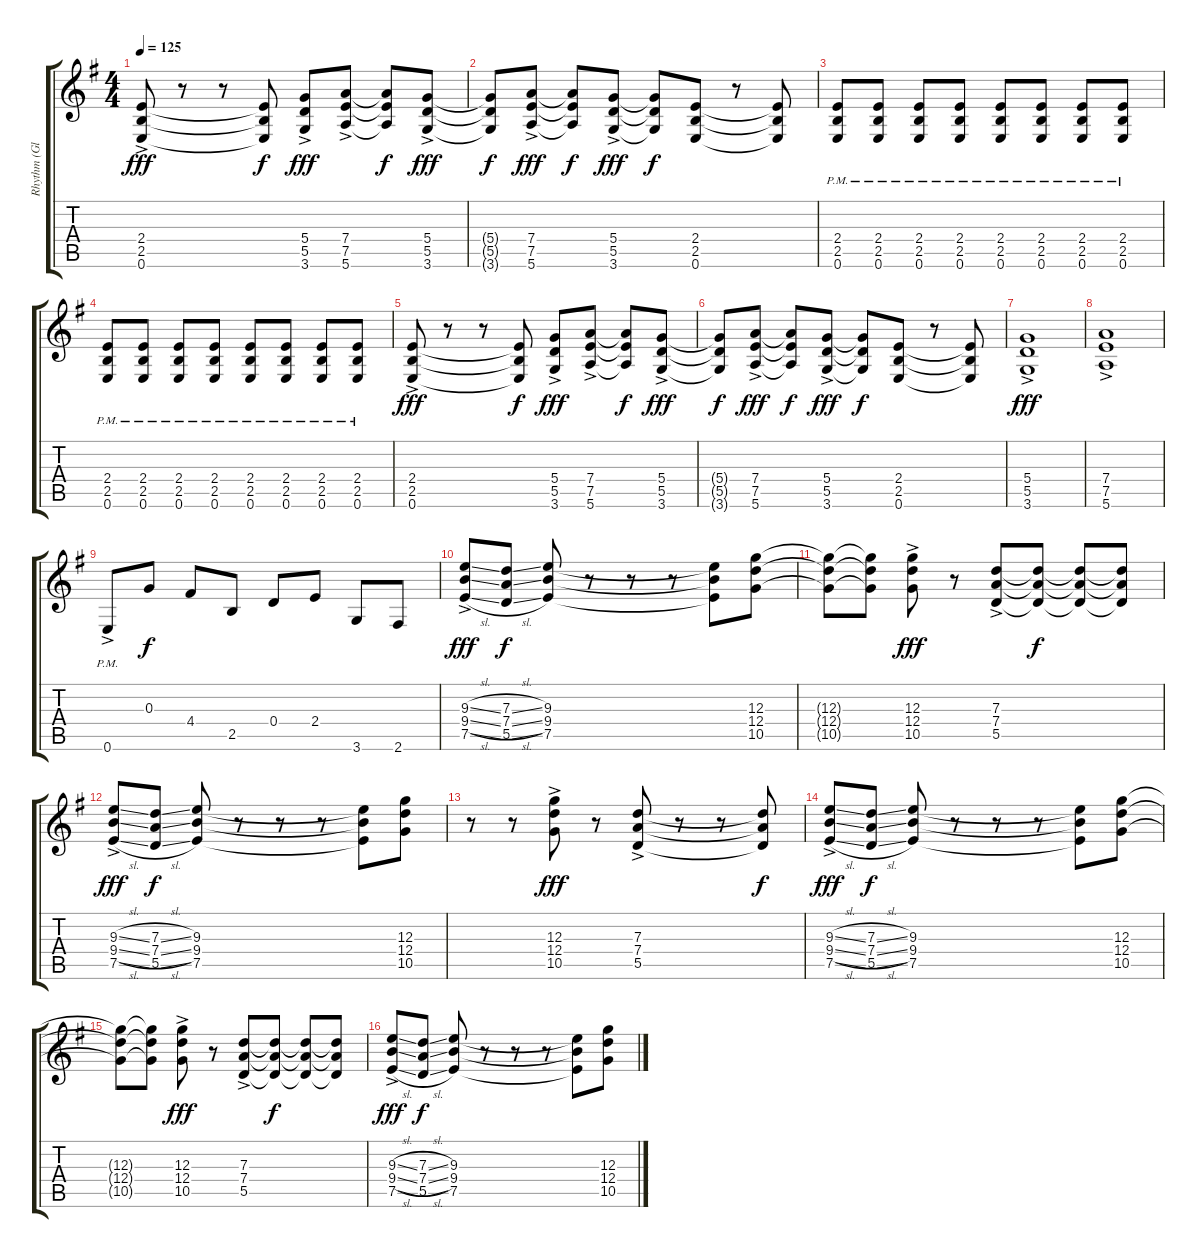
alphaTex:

\track ("Rhythm (Glenn Tipton)" "Rhythm (Gl") {instrument distortionguitar}
\staff {score tabs}
\tuning (E4 B3 G3 D3 A2 E2) {hide}
\ts (4 4)
\tempo 125
\clef g2
\ks g
(2.4{ac} 2.5{ac} 0.6{ac}).8{dy fff} r.8 r.8 (2.4{t} 2.5{t} 0.6{t}).8{dy f} (5.4{ac} 5.5{ac} 3.6{ac}).8{dy fff} (7.4{ac} 7.5{ac} 5.6{ac}).8 (7.4{t} 7.5{t} 5.6{t}).8{dy f} (5.4{ac} 5.5{ac} 3.6{ac}).8{dy fff} |
(5.4{t} 5.5{t} 3.6{t}).8{dy f} (7.4{ac} 7.5{ac} 5.6{ac}).8{dy fff} (7.4{t} 7.5{t} 5.6{t}).8{dy f} (5.4{ac} 5.5{ac} 3.6{ac}).8{dy fff} (5.4{t} 5.5{t} 3.6{t}).8{dy f} (2.4 2.5 0.6).8 r.8 (2.4{t} 2.5{t} 0.6{t}).8 |
(2.4{pm} 2.5{pm} 0.6{pm}).8 (2.4{pm} 2.5{pm} 0.6{pm}).8 (2.4{pm} 2.5{pm} 0.6{pm}).8 (2.4{pm} 2.5{pm} 0.6{pm}).8 (2.4{pm} 2.5{pm} 0.6{pm}).8 (2.4{pm} 2.5{pm} 0.6{pm}).8 (2.4{pm} 2.5{pm} 0.6{pm}).8 (2.4{pm} 2.5{pm} 0.6{pm}).8 |
(2.4{pm} 2.5{pm} 0.6{pm}).8 (2.4{pm} 2.5{pm} 0.6{pm}).8 (2.4{pm} 2.5{pm} 0.6{pm}).8 (2.4{pm} 2.5{pm} 0.6{pm}).8 (2.4{pm} 2.5{pm} 0.6{pm}).8 (2.4{pm} 2.5{pm} 0.6{pm}).8 (2.4{pm} 2.5{pm} 0.6{pm}).8 (2.4{pm} 2.5{pm} 0.6{pm}).8 |
(2.4{ac} 2.5{ac} 0.6{ac}).8{dy fff} r.8 r.8 (2.4{t} 2.5{t} 0.6{t}).8{dy f} (5.4{ac} 5.5{ac} 3.6{ac}).8{dy fff} (7.4{ac} 7.5{ac} 5.6{ac}).8 (7.4{t} 7.5{t} 5.6{t}).8{dy f} (5.4{ac} 5.5{ac} 3.6{ac}).8{dy fff} |
(5.4{t} 5.5{t} 3.6{t}).8{dy f} (7.4{ac} 7.5{ac} 5.6{ac}).8{dy fff} (7.4{t} 7.5{t} 5.6{t}).8{dy f} (5.4{ac} 5.5{ac} 3.6{ac}).8{dy fff} (5.4{t} 5.5{t} 3.6{t}).8{dy f} (2.4 2.5 0.6).8 r.8 (2.4{t} 2.5{t} 0.6{t}).8 |
(5.4{ac} 5.5{ac} 3.6{ac}).1{dy fff} |
(7.4{ac} 7.5{ac} 5.6{ac}).1 |
0.6{ac pm}.8 0.3.8{dy f} 4.4.8 2.5.8 0.4.8 2.4.8 3.6.8 2.6.8 |
(9.3{sl ac} 9.4{sl ac} 7.5{sl ac}).8{dy fff} (7.3{sl} 7.4{sl} 5.5{sl}).8{dy f} (9.3 9.4 7.5).8 r.8 r.8 r.8 (9.3{t} 9.4{t} 7.5{t}).8 (12.3 12.4 10.5).8 |
(12.3{t} 12.4{t} 10.5{t}).8 (12.3{t} 12.4{t} 10.5{t}).8 (12.3{ac} 12.4{ac} 10.5{ac}).8{dy fff} r.8 (7.3{ac} 7.4{ac} 5.5{ac}).8 (7.3{t} 7.4{t} 5.5{t}).8{dy f} (7.3{t} 7.4{t} 5.5{t}).8 (7.3{t} 7.4{t} 5.5{t}).8 |
(9.3{sl ac} 9.4{sl ac} 7.5{sl ac}).8{dy fff} (7.3{sl} 7.4{sl} 5.5{sl}).8{dy f} (9.3 9.4 7.5).8 r.8 r.8 r.8 (9.3{t} 9.4{t} 7.5{t}).8 (12.3 12.4 10.5).8 |
r.8 r.8 (12.3 12.4{ac} 10.5).8{dy fff} r.8 (7.3{ac} 7.4{ac} 5.5{ac}).8 r.8 r.8 (7.3{t} 7.4{t} 5.5{t}).8{dy f} |
(9.3{sl ac} 9.4{sl ac} 7.5{sl ac}).8{dy fff} (7.3{sl} 7.4{sl} 5.5{sl}).8{dy f} (9.3 9.4 7.5).8 r.8 r.8 r.8 (9.3{t} 9.4{t} 7.5{t}).8 (12.3 12.4 10.5).8 |
(12.3{t} 12.4{t} 10.5{t}).8 (12.3{t} 12.4{t} 10.5{t}).8 (12.3{ac} 12.4{ac} 10.5{ac}).8{dy fff} r.8 (7.3{ac} 7.4{ac} 5.5{ac}).8 (7.3{t} 7.4{t} 5.5{t}).8{dy f} (7.3{t} 7.4{t} 5.5{t}).8 (7.3{t} 7.4{t} 5.5{t}).8 |
(9.3{sl ac} 9.4{sl ac} 7.5{sl ac}).8{dy fff} (7.3{sl} 7.4{sl} 5.5{sl}).8{dy f} (9.3 9.4 7.5).8 r.8 r.8 r.8 (9.3{t} 9.4{t} 7.5{t}).8 (12.3 12.4 10.5).8
